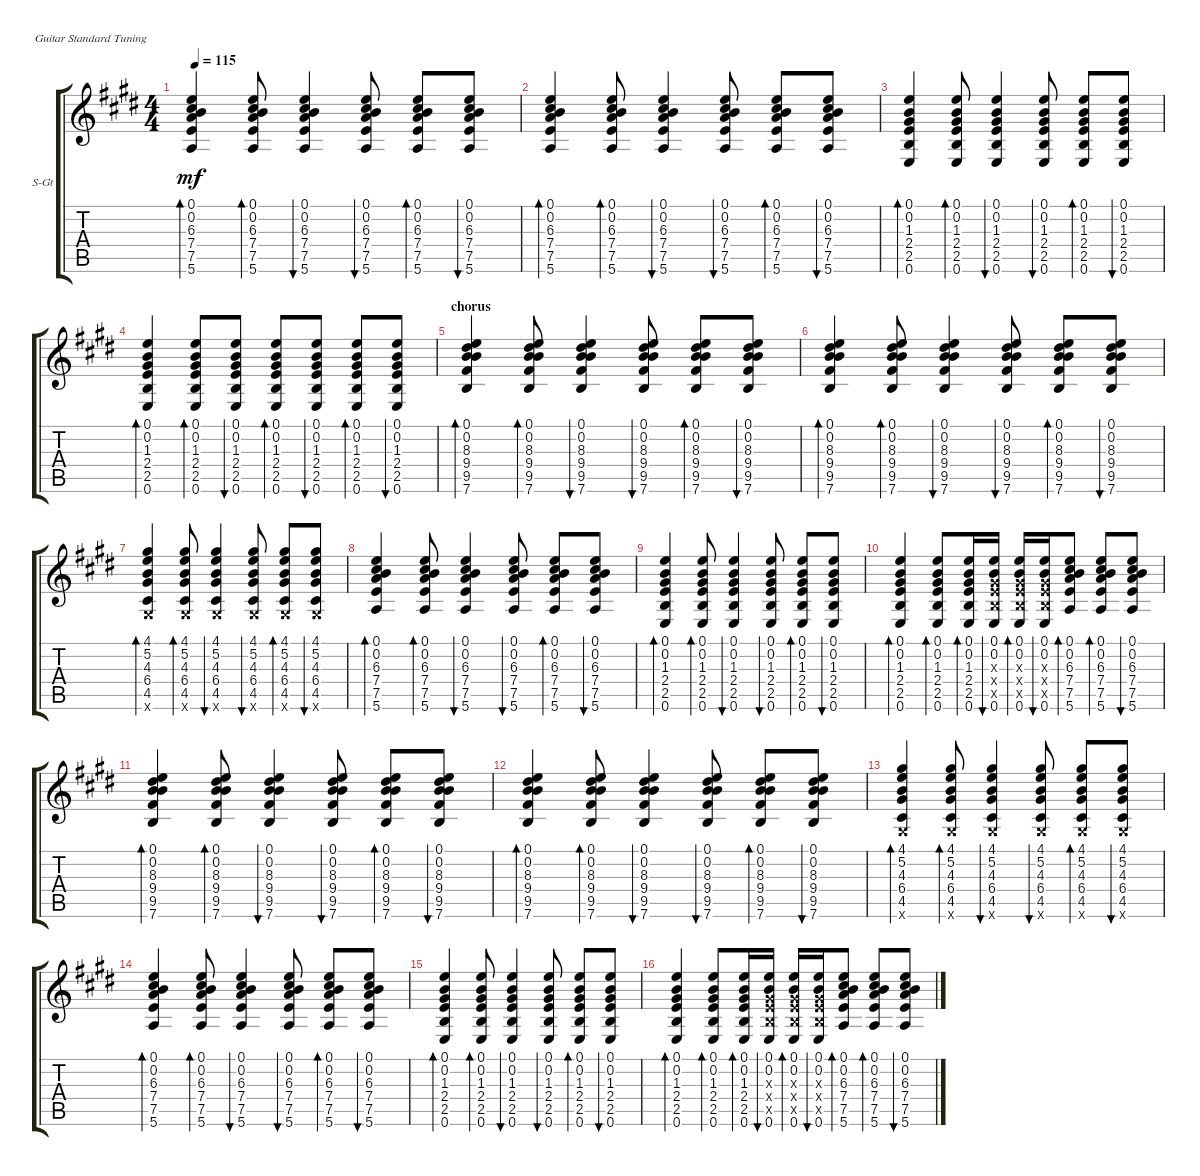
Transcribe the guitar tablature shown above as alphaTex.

\defaultSystemsLayout 4
\bracketExtendMode groupsimilarinstruments
\firstSystemTrackNameOrientation horizontal
\otherSystemsTrackNameOrientation horizontal
\track ("Steel Guitar" "S-Gt") {instrument acousticguitarsteel}
\staff {score tabs}
\tuning (E4 B3 G3 D3 A2 E2)
\ts (4 4)
\tempo 115
\clef g2
\ks e
(5.6 7.5 7.4 6.3 0.2 0.1).4{bd 30 dy mf} (5.6 7.5 7.4 6.3 0.2 0.1).8{bd 30} (5.6 7.5 7.4 6.3 0.2 0.1).4{bu 30} (5.6 7.5 7.4 6.3 0.2 0.1).8{bu 30} (5.6 7.5 7.4 6.3 0.2 0.1).8{bd 30} (5.6 7.5 7.4 6.3 0.2 0.1).8{bu 30} |
(5.6 7.5 7.4 6.3 0.2 0.1).4{bd 30} (5.6 7.5 7.4 6.3 0.2 0.1).8{bd 30} (5.6 7.5 7.4 6.3 0.2 0.1).4{bu 30} (5.6 7.5 7.4 6.3 0.2 0.1).8{bu 30} (5.6 7.5 7.4 6.3 0.2 0.1).8{bd 30} (5.6 7.5 7.4 6.3 0.2 0.1).8{bu 30} |
(0.6 2.5 2.4 1.3 0.2 0.1).4{bd 30} (0.6 2.5 2.4 1.3 0.2 0.1).8{bd 30} (0.6 2.5 2.4 1.3 0.2 0.1).4{bu 30} (0.6 2.5 2.4 1.3 0.2 0.1).8{bu 30} (0.6 2.5 2.4 1.3 0.2 0.1).8{bd 30} (0.6 2.5 2.4 1.3 0.2 0.1).8{bu 30} |
(0.6 2.5 2.4 1.3 0.2 0.1).4{bd 30} (0.6 2.5 2.4 1.3 0.2 0.1).8{bd 30} (0.6 2.5 2.4 1.3 0.2 0.1).8{bu 30} (0.6 2.5 2.4 1.3 0.2 0.1).8{bd 30} (0.6 2.5 2.4 1.3 0.2 0.1).8{bu 30} (0.6 2.5 2.4 1.3 0.2 0.1).8{bd 30} (0.6 2.5 2.4 1.3 0.2 0.1).8{bu 30} |
\section ("" "chorus")
(7.6 9.5 9.4 8.3 0.2 0.1).4{bd 30} (7.6 9.5 9.4 8.3 0.2 0.1).8{bd 30} (7.6 9.5 9.4 8.3 0.2 0.1).4{bu 30} (7.6 9.5 9.4 8.3 0.2 0.1).8{bu 30} (7.6 9.5 9.4 8.3 0.2 0.1).8{bd 30} (7.6 9.5 9.4 8.3 0.2 0.1).8{bu 30} |
(7.6 9.5 9.4 8.3 0.2 0.1).4{bd 30} (7.6 9.5 9.4 8.3 0.2 0.1).8{bd 30} (7.6 9.5 9.4 8.3 0.2 0.1).4{bu 30} (7.6 9.5 9.4 8.3 0.2 0.1).8{bu 30} (7.6 9.5 9.4 8.3 0.2 0.1).8{bd 30} (7.6 9.5 9.4 8.3 0.2 0.1).8{bu 30} |
(4.6{x} 4.5 6.4 4.3 5.2 4.1).4{bd 30} (4.6{x} 4.5 6.4 4.3 5.2 4.1).8{bd 30} (4.6{x} 4.5 6.4 4.3 5.2 4.1).4{bu 30} (4.6{x} 4.5 6.4 4.3 5.2 4.1).8{bu 30} (4.6{x} 4.5 6.4 4.3 5.2 4.1).8{bd 30} (4.6{x} 4.5 6.4 4.3 5.2 4.1).8{bu 30} |
(5.6 7.5 7.4 6.3 0.2 0.1).4{bd 30} (5.6 7.5 7.4 6.3 0.2 0.1).8{bd 30} (5.6 7.5 7.4 6.3 0.2 0.1).4{bu 30} (5.6 7.5 7.4 6.3 0.2 0.1).8{bu 30} (5.6 7.5 7.4 6.3 0.2 0.1).8{bd 30} (5.6 7.5 7.4 6.3 0.2 0.1).8{bu 30} |
(0.6 2.5 2.4 1.3 0.2 0.1).4{bd 30} (0.6 2.5 2.4 1.3 0.2 0.1).8{bd 30} (0.6 2.5 2.4 1.3 0.2 0.1).4{bu 30} (0.6 2.5 2.4 1.3 0.2 0.1).8{bu 30} (0.6 2.5 2.4 1.3 0.2 0.1).8{bd 30} (0.6 2.5 2.4 1.3 0.2 0.1).8{bu 30} |
(0.6 2.5 2.4 1.3 0.2 0.1).4{bd 30} (0.6 2.5 2.4 1.3 0.2 0.1).8{bd 30} (0.6 2.5 2.4 1.3 0.2 0.1).16{bd 30} (0.6 2.5{x} 2.4{x} 1.3{x} 0.2 0.1).16{bu 30} (0.6 2.5{x} 2.4{x} 1.3{x} 0.2 0.1).16{bd 30} (0.6 2.5{x} 2.4{x} 1.3{x} 0.2 0.1).16{bu 30} (5.6 7.5 7.4 6.3 0.2 0.1).8{bd 30} (5.6 7.5 7.4 6.3 0.2 0.1).8{bd 30} (5.6 7.5 7.4 6.3 0.2 0.1).8{bu 30} |
(7.6 9.5 9.4 8.3 0.2 0.1).4{bd 30} (7.6 9.5 9.4 8.3 0.2 0.1).8{bd 30} (7.6 9.5 9.4 8.3 0.2 0.1).4{bu 30} (7.6 9.5 9.4 8.3 0.2 0.1).8{bu 30} (7.6 9.5 9.4 8.3 0.2 0.1).8{bd 30} (7.6 9.5 9.4 8.3 0.2 0.1).8{bu 30} |
(7.6 9.5 9.4 8.3 0.2 0.1).4{bd 30} (7.6 9.5 9.4 8.3 0.2 0.1).8{bd 30} (7.6 9.5 9.4 8.3 0.2 0.1).4{bu 30} (7.6 9.5 9.4 8.3 0.2 0.1).8{bu 30} (7.6 9.5 9.4 8.3 0.2 0.1).8{bd 30} (7.6 9.5 9.4 8.3 0.2 0.1).8{bu 30} |
(4.6{x} 4.5 6.4 4.3 5.2 4.1).4{bd 30} (4.6{x} 4.5 6.4 4.3 5.2 4.1).8{bd 30} (4.6{x} 4.5 6.4 4.3 5.2 4.1).4{bu 30} (4.6{x} 4.5 6.4 4.3 5.2 4.1).8{bu 30} (4.6{x} 4.5 6.4 4.3 5.2 4.1).8{bd 30} (4.6{x} 4.5 6.4 4.3 5.2 4.1).8{bu 30} |
(5.6 7.5 7.4 6.3 0.2 0.1).4{bd 30} (5.6 7.5 7.4 6.3 0.2 0.1).8{bd 30} (5.6 7.5 7.4 6.3 0.2 0.1).4{bu 30} (5.6 7.5 7.4 6.3 0.2 0.1).8{bu 30} (5.6 7.5 7.4 6.3 0.2 0.1).8{bd 30} (5.6 7.5 7.4 6.3 0.2 0.1).8{bu 30} |
(0.6 2.5 2.4 1.3 0.2 0.1).4{bd 30} (0.6 2.5 2.4 1.3 0.2 0.1).8{bd 30} (0.6 2.5 2.4 1.3 0.2 0.1).4{bu 30} (0.6 2.5 2.4 1.3 0.2 0.1).8{bu 30} (0.6 2.5 2.4 1.3 0.2 0.1).8{bd 30} (0.6 2.5 2.4 1.3 0.2 0.1).8{bu 30} |
(0.6 2.5 2.4 1.3 0.2 0.1).4{bd 30} (0.6 2.5 2.4 1.3 0.2 0.1).8{bd 30} (0.6 2.5 2.4 1.3 0.2 0.1).16{bd 30} (0.6 2.5{x} 2.4{x} 1.3{x} 0.2 0.1).16{bu 30} (0.6 2.5{x} 2.4{x} 1.3{x} 0.2 0.1).16{bd 30} (0.6 2.5{x} 2.4{x} 1.3{x} 0.2 0.1).16{bu 30} (5.6 7.5 7.4 6.3 0.2 0.1).8{bd 30} (5.6 7.5 7.4 6.3 0.2 0.1).8{bd 30} (5.6 7.5 7.4 6.3 0.2 0.1).8{bu 30}
